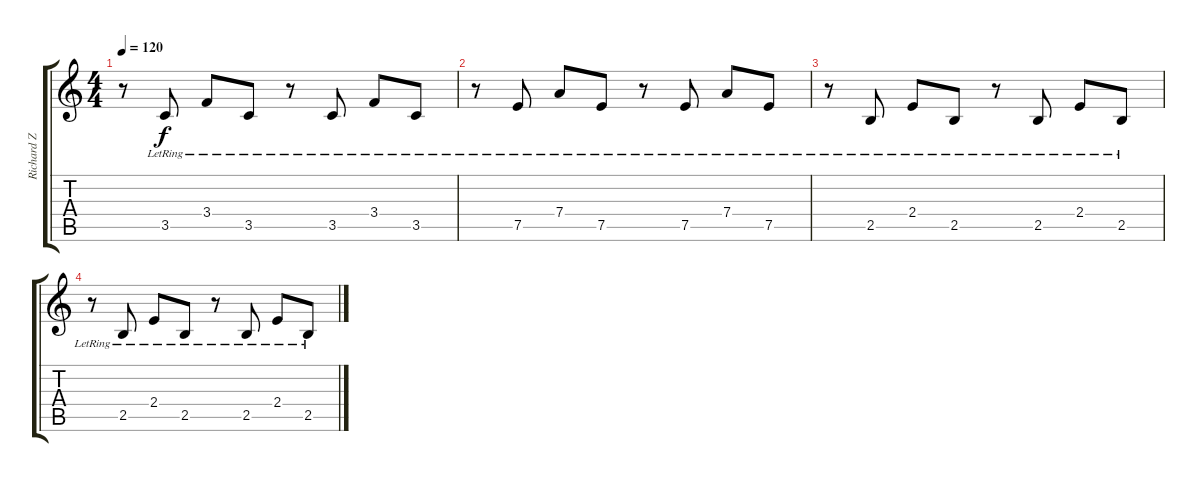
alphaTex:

\track ("Richard Z Kruspe Bernstein (1st Guitar)" "Richard Z ") {instrument acousticguitarsteel}
\staff {score tabs}
\tuning (E4 B3 G3 D3 A2 E2) {hide}
\ts (4 4)
\tempo 120
\clef g2
\ks c
r.8{dy f} 3.5{lr}.8 3.4{lr}.8 3.5{lr}.8 r.8 3.5{lr}.8 3.4{lr}.8 3.5{lr}.8 |
r.8 7.5{lr}.8 7.4{lr}.8 7.5{lr}.8 r.8 7.5{lr}.8 7.4{lr}.8 7.5{lr}.8 |
r.8 2.5{lr}.8 2.4{lr}.8 2.5{lr}.8 r.8 2.5{lr}.8 2.4{lr}.8 2.5{lr}.8 |
r.8 2.5{lr}.8 2.4{lr}.8 2.5{lr}.8 r.8 2.5{lr}.8 2.4{lr}.8 2.5{lr}.8
